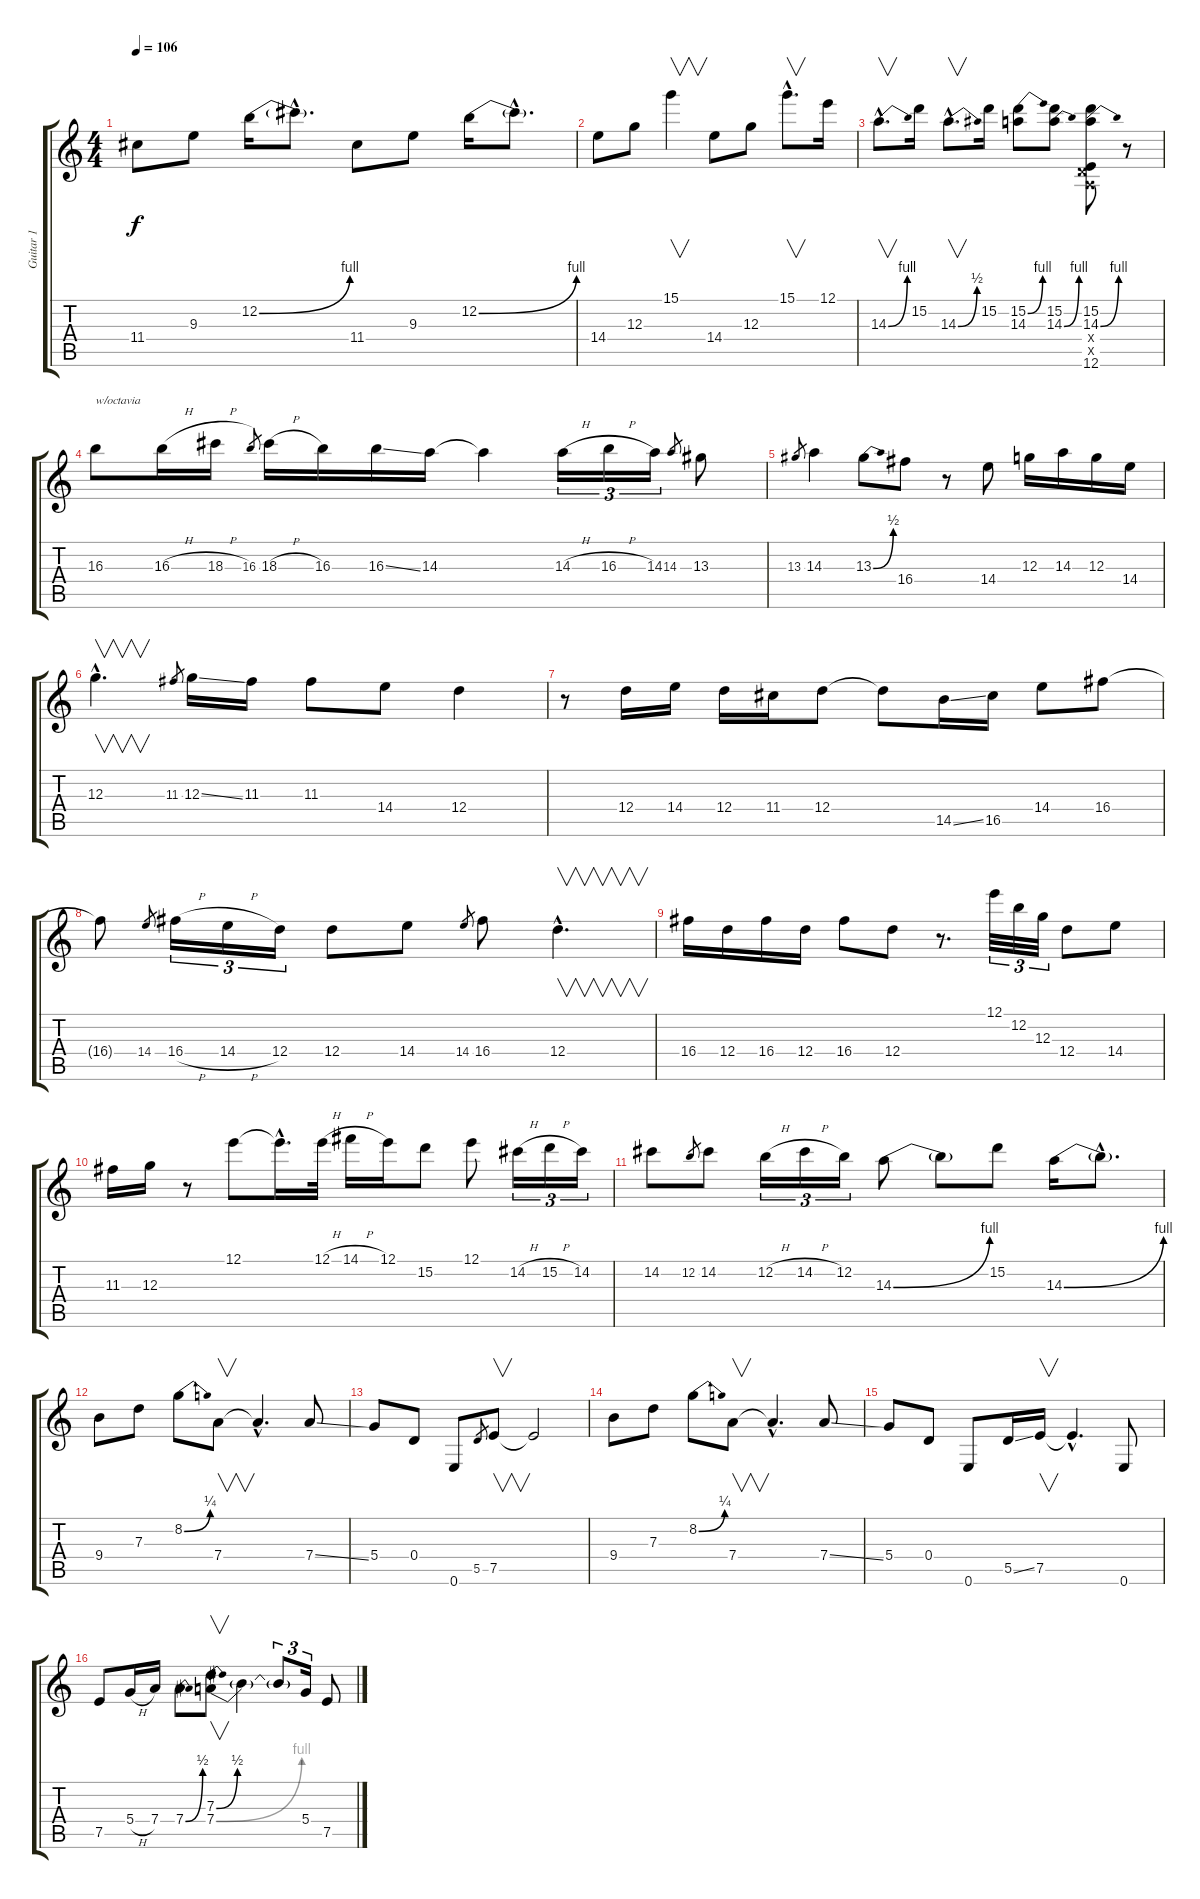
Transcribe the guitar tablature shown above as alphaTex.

\track ("Guitar 1" "Guitar 1") {instrument distortionguitar}
\staff {score tabs}
\tuning (E4 B3 G3 D3 A2 E2) {hide}
\ts (4 4)
\tempo 106
\clef g2
\ks c
11.4.8{dy f} 9.3.8 12.2{be (bend 0 0 60 4)}.16 12.2{hac t}.8{d} 11.4.8 9.3.8 12.2{be (bend 0 0 60 4)}.16 12.2{hac t}.8{d} |
14.4.8 12.3.8 15.1.4{v} 14.4.8 12.3.8 15.1{hac}.8{v d} 12.1.16 |
14.3{be (bend 0 0 60 4) hac}.8{v d} 15.2.16 14.3{be (bend 0 0 60 2) hac}.8{v d} 15.2.16 (15.2{be (bend 0 0 60 4)} 14.3).8 (15.2 14.3{be (bend 0 0 60 4)}).8 (15.2 14.3{be (bend 0 0 60 4)} 0.4{x} 0.5{x} 12.6).8 r.8 |
16.3.8{txt "w/octavia"} 16.3{h}.16 18.3{h}.16 16.3.8{gr} 18.3{h}.16 16.3.16 16.3{ss}.16 14.3.16 14.3{t}.4 14.3{h}.16{tu (3 2)} 16.3{h}.16{tu (3 2)} 14.3.16{tu (3 2)} 14.3.8{gr} 13.3.8 |
13.3.8{gr} 14.3.4 13.3{be (bend 0 0 60 2)}.8 16.4.8 r.8 14.4.8 12.3.16 14.3.16 12.3.16 14.4.16 |
12.3{hac}.4{v d} 11.3.8{gr} 12.3{ss}.16 11.3.16 11.3.8 14.4.8 12.4.4 |
r.8 12.4.16 14.4.16 12.4.16 11.4.16 12.4.8 12.4{t}.8 14.5{ss}.16 16.5.16 14.4.8 16.4.8 |
16.4{t}.8 14.4.8{gr} 16.4{h}.16{tu (3 2)} 14.4{h}.16{tu (3 2)} 12.4.16{tu (3 2)} 12.4.8 14.4.8 14.4.8{gr} 16.4.8 12.4{hac}.4{v d} |
16.4.16 12.4.16 16.4.16 12.4.16 16.4.8 12.4.8 r.8{d} 12.1.32{tu (3 2)} 12.2.32{tu (3 2)} 12.3.32{tu (3 2)} 12.4.8 14.4.8 |
11.3.16 12.3.16 r.8 12.1.8 12.1{hac t}.16{d} 12.1{h}.32 14.1{h}.16 12.1.16 15.2.8 12.1.8 14.2{h}.16{tu (3 2)} 15.2{h}.16{tu (3 2)} 14.2.16{tu (3 2)} |
14.2.8 12.2.8{gr} 14.2.8 12.2{h}.16{tu (3 2)} 14.2{h}.16{tu (3 2)} 12.2.16{tu (3 2)} 14.3{be (bend 0 0 60 4)}.8 14.3{t}.8 15.2.8 14.3{be (bend 0 0 60 4)}.16 14.3{hac t}.8{d} |
9.4.8 7.3.8 8.2{be (bend 0 0 60 1)}.8 7.4.8{v} 7.4{hac t}.4{d} 7.4{ss}.8 |
5.4.8 0.4.8 0.6.8 5.5.8{gr} 7.5.8{v} 7.5{t}.2 |
9.4.8 7.3.8 8.2{be (bend 0 0 60 1)}.8 7.4.8{v} 7.4{hac t}.4{d} 7.4{ss}.8 |
5.4.8 0.4.8 0.6.8 5.5{ss}.16 7.5.16{v} 7.5{hac t}.4{d} 0.6.8 |
7.5.8 5.4{h}.16 7.4.16 7.4{be (bend 0 0 60 2)}.8 (7.3{be (bend 0 0 60 2)} 7.4{be (bend 0 0 60 4)}).8{v} 7.4{t}.4 7.4{t}.8{tu (3 2)} 5.4.16{tu (3 2)} 7.5.8
